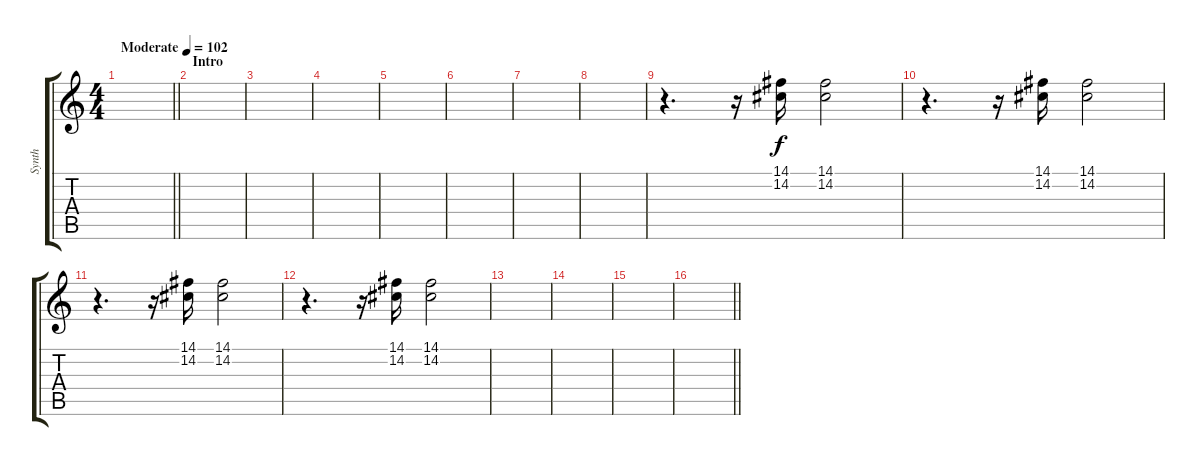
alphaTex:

\track ("Synth" "Synth") {instrument lead2sawtooth}
\staff {score tabs}
\tuning (E4 B3 G3 D3 A2 E2) {hide}
\ts (4 4)
\tempo (102 "Moderate")
\clef g2
\barLineRight lightlight
\ks c
|
\section ("" "Intro")
|
|
|
|
|
|
|
r.4{d} r.16 (14.1 14.2).16 (14.1 14.2).2 |
r.4{d} r.16 (14.1 14.2).16 (14.1 14.2).2 |
r.4{d} r.16 (14.1 14.2).16 (14.1 14.2).2 |
r.4{d} r.16 (14.1 14.2).16 (14.1 14.2).2 |
|
|
|
\barLineRight lightlight
